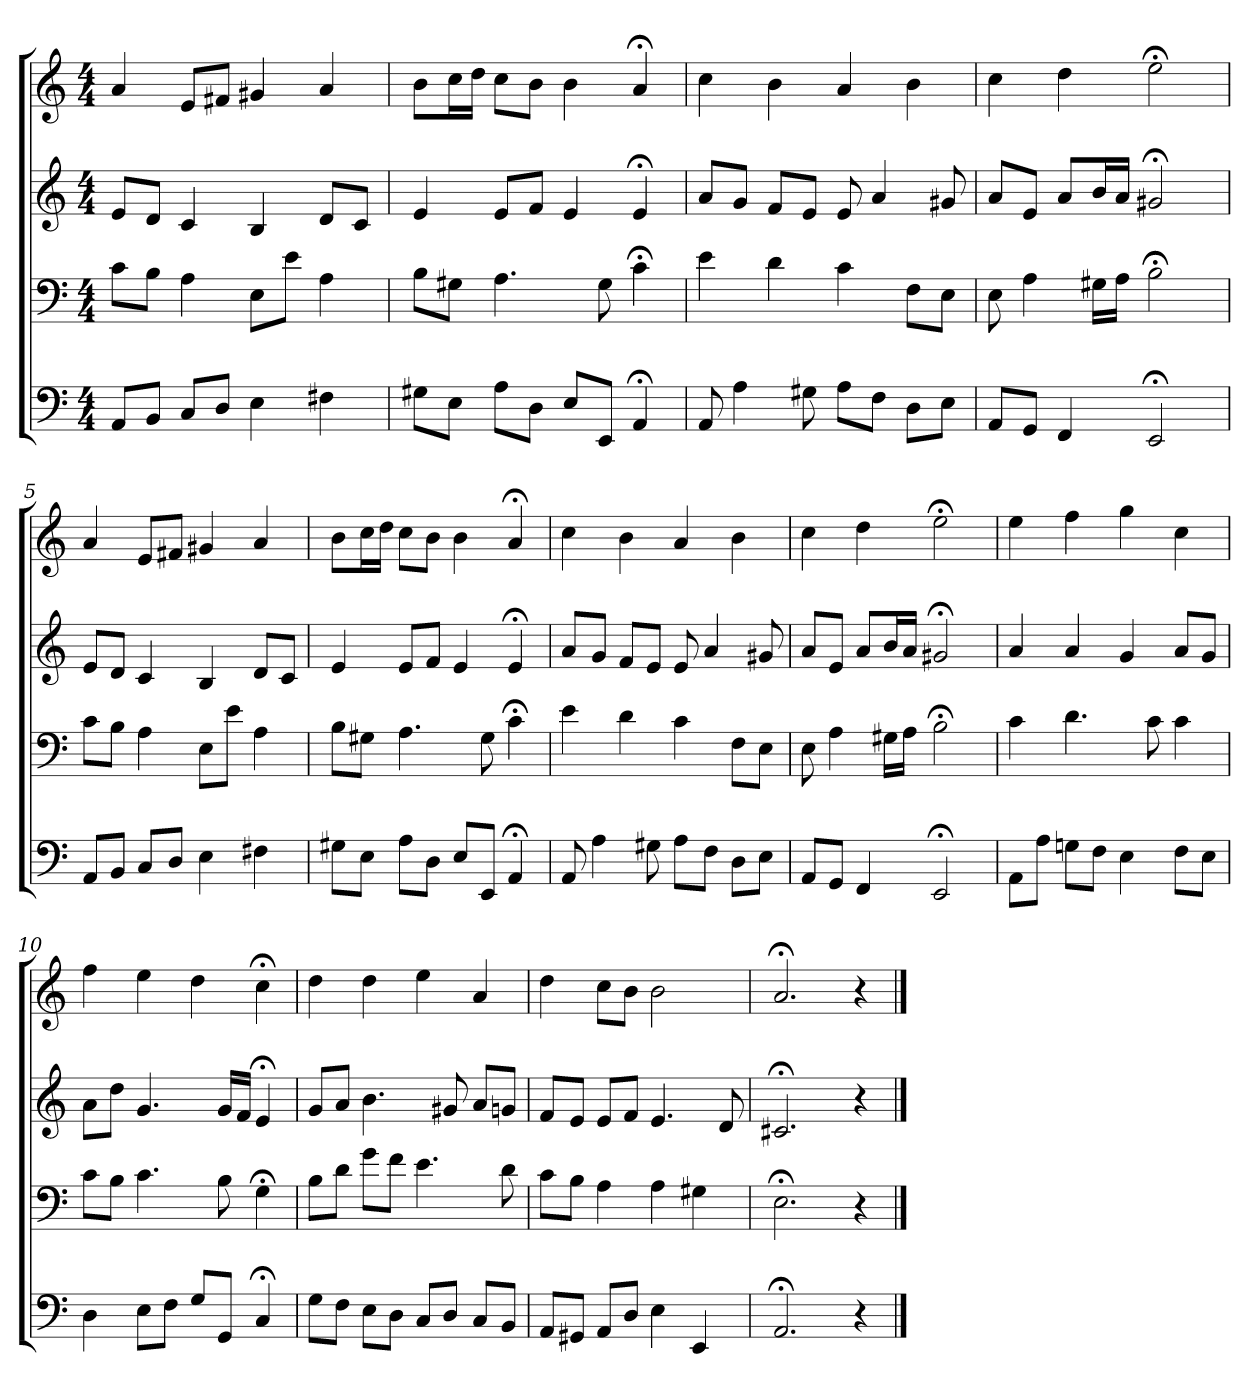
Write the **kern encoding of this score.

**kern	**kern	**kern	**kern
*part4	*part3	*part2	*part1
*staff4	*staff3	*staff2	*staff1
*clefF4	*clefF4	*clefG2	*clefG2
*M4/4	*M4/4	*M4/4	*M4/4
=1	=1	=1	=1
8AA/L	8c\L	8e/L	4a
8BB/J	8B\J	8d/J	.
8C/L	4A	4c	8e/L
8D/J	.	.	8f#X/J
4E	8E\L	4B	4g#X
.	8e\J	.	.
4F#X	4A	8d/L	4a
.	.	8c/J	.
=2	=2	=2	=2
8G#X\L	8B\L	4e	8b\L
8E\J	8G#X\J	.	16cc\L
.	.	.	16dd\JJ
8A\L	4.A	8e/L	8cc\L
8D\J	.	8f/J	8b\J
8E/L	.	4e	4b
8EE/J	8G#	.	.
4AA;<	4c;<	4e;<	4a;<
=3	=3	=3	=3
8AA	4e	8a/L	4cc
4A	.	8g/J	.
.	4d	8f/L	4b
8G#X	.	8e/J	.
8A\L	4c	8e	4a
8F\J	.	4a	.
8D\L	8F\L	.	4b
8E\J	8E\J	8g#X	.
=4	=4	=4	=4
8AA/L	8E	8a/L	4cc
8GG/J	4A	8e/J	.
4FF	.	8a/L	4dd
.	16G#X\LL	16b/L	.
.	16A\JJ	16a/JJ	.
2EE;<	2B;<	2g#X;<	2ee;<
=5	=5	=5	=5
8AA/L	8c\L	8e/L	4a
8BB/J	8B\J	8d/J	.
8C/L	4A	4c	8e/L
8D/J	.	.	8f#X/J
4E	8E\L	4B	4g#X
.	8e\J	.	.
4F#X	4A	8d/L	4a
.	.	8c/J	.
=6	=6	=6	=6
8G#X\L	8B\L	4e	8b\L
8E\J	8G#X\J	.	16cc\L
.	.	.	16dd\JJ
8A\L	4.A	8e/L	8cc\L
8D\J	.	8f/J	8b\J
8E/L	.	4e	4b
8EE/J	8G#	.	.
4AA;<	4c;<	4e;<	4a;<
=7	=7	=7	=7
8AA	4e	8a/L	4cc
4A	.	8g/J	.
.	4d	8f/L	4b
8G#X	.	8e/J	.
8A\L	4c	8e	4a
8F\J	.	4a	.
8D\L	8F\L	.	4b
8E\J	8E\J	8g#X	.
=8	=8	=8	=8
8AA/L	8E	8a/L	4cc
8GG/J	4A	8e/J	.
4FF	.	8a/L	4dd
.	16G#X\LL	16b/L	.
.	16A\JJ	16a/JJ	.
2EE;<	2B;<	2g#X;<	2ee;<
=9	=9	=9	=9
8AA\L	4c	4a	4ee
8A\J	.	.	.
8Gn\L	4.d	4a	4ff
8F\J	.	.	.
4E	.	4g	4gg
.	8c	.	.
8F\L	4c	8a/L	4cc
8E\J	.	8g/J	.
=10	=10	=10	=10
4D	8c\L	8a\L	4ff
.	8B\J	8dd\J	.
8E\L	4.c	4.g	4ee
8F\J	.	.	.
8G/L	.	.	4dd
8GG/J	8B	16g/LL	.
.	.	16f/JJ	.
4C;<	4G;<	4e;<	4cc;<
=11	=11	=11	=11
8G\L	8B\L	8g/L	4dd
8F\J	8d\J	8a/J	.
8E\L	8g\L	4.b	4dd
8D\J	8f\J	.	.
8C/L	4.e	.	4ee
8D/J	.	8g#X	.
8C/L	.	8a/L	4a
8BB/J	8d	8gn/J	.
=12	=12	=12	=12
8AA/L	8c\L	8f/L	4dd
8GG#X/J	8B\J	8e/J	.
8AA/L	4A	8e/L	8cc\L
8D/J	.	8f/J	8b\J
4E	4A	4.e	2b
4EE	4G#X	.	.
.	.	8d	.
=13	=13	=13	=13
2.AA;<	2.E;<	2.c#X;<	2.a;<
4r	4r	4r	4r
==	==	==	==
*-	*-	*-	*-
